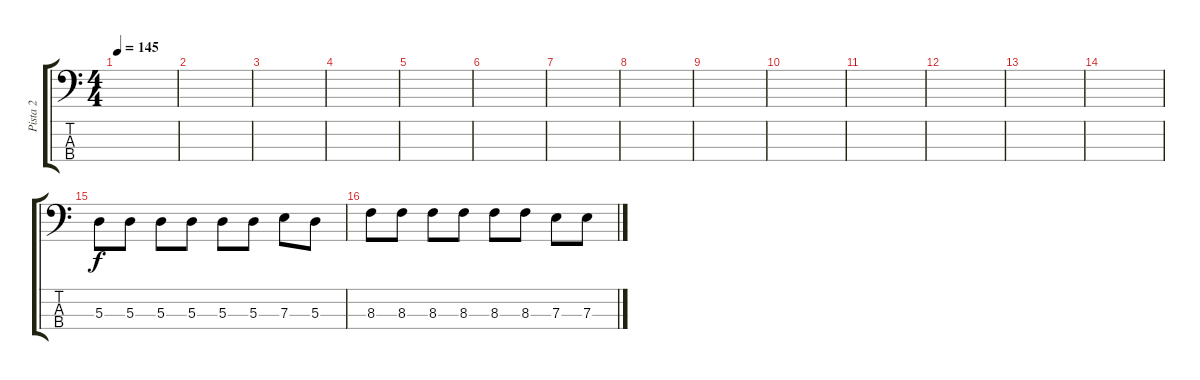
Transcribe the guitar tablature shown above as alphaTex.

\track ("Pista 2" "Pista 2") {instrument electricbassfinger}
\staff {score tabs}
\tuning (G2 D2 A1 E1) {hide}
\ts (4 4)
\tempo 145
\clef f4
\ks c
|
|
|
|
|
|
|
|
|
|
|
|
|
|
5.3.8 5.3.8 5.3.8 5.3.8 5.3.8 5.3.8 7.3.8 5.3.8 |
8.3.8 8.3.8 8.3.8 8.3.8 8.3.8 8.3.8 7.3.8 7.3.8
